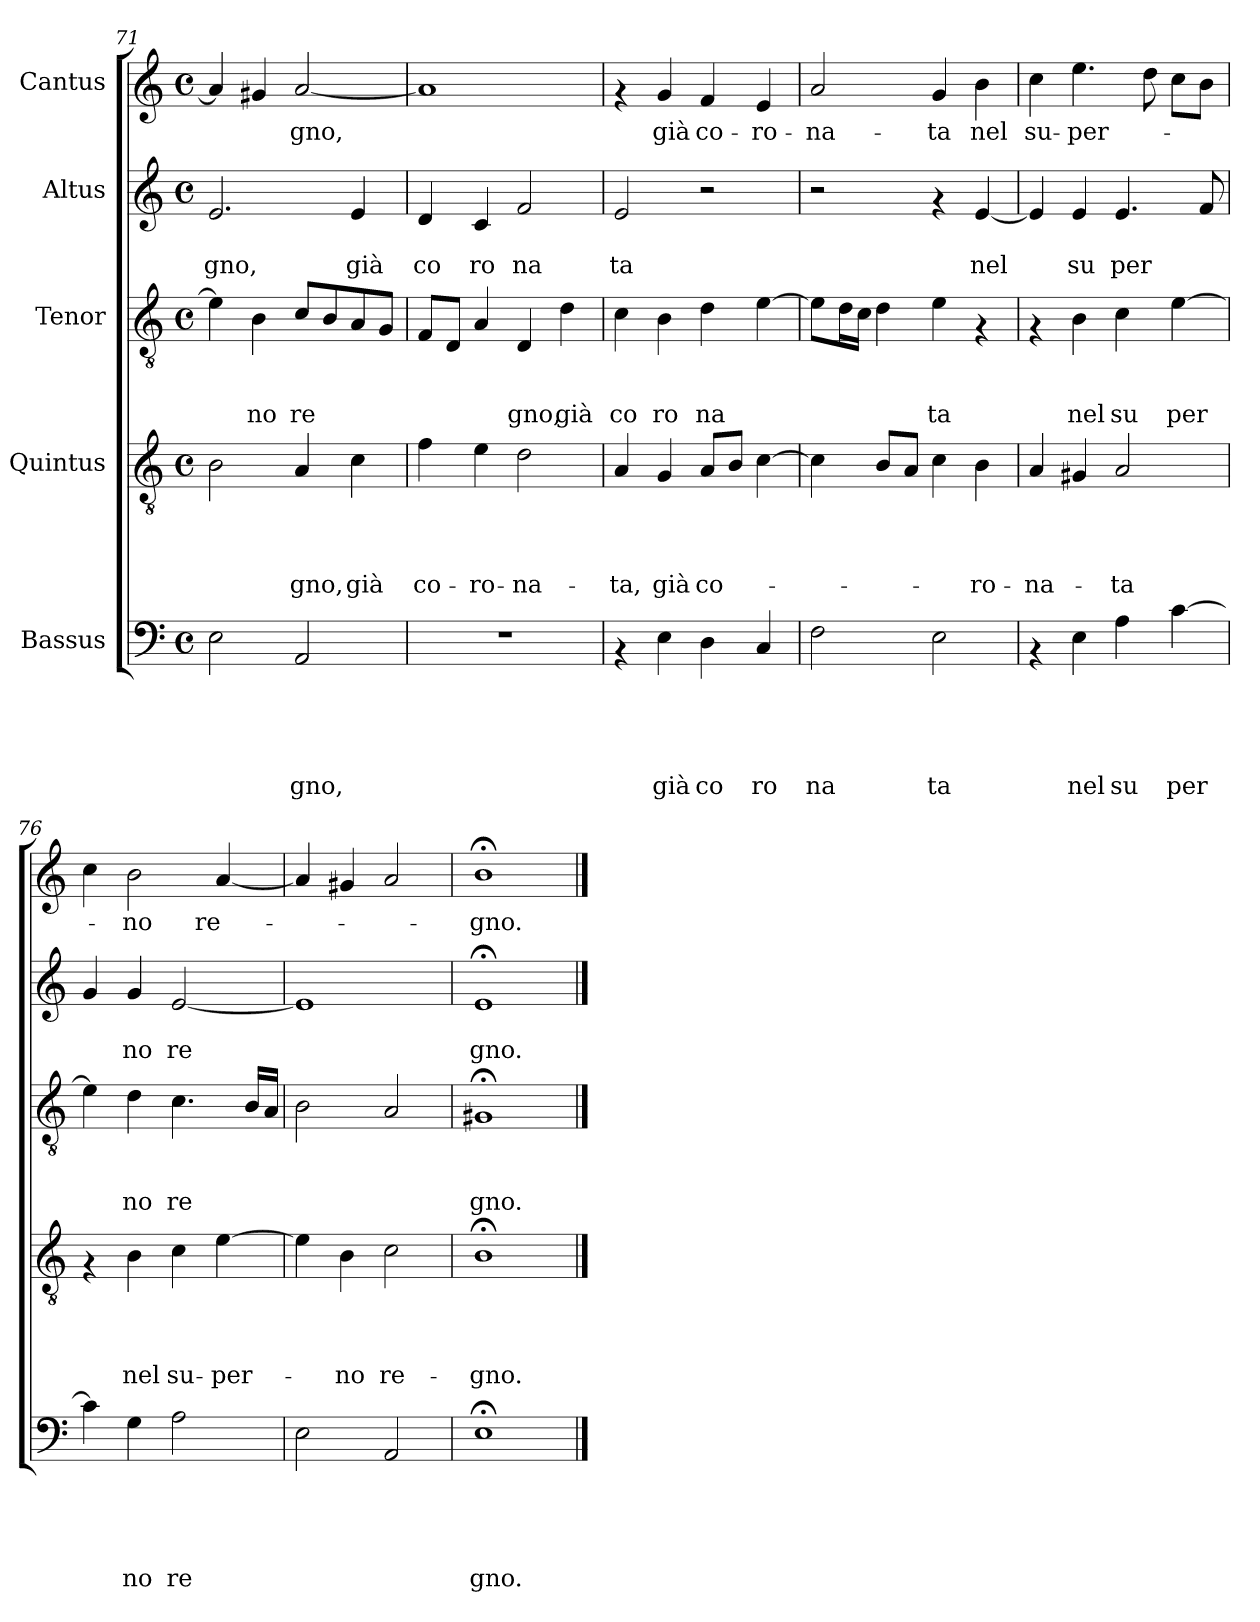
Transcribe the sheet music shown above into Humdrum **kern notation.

**kern	**text	**text	**text	**text	**text	**kern	**text	**text	**text	**text	**kern	**text	**text	**text	**kern	**text	**text	**kern	**text
*part5	*part5	*part5	*part5	*part5	*part5	*part4	*part4	*part4	*part4	*part4	*part3	*part3	*part3	*part3	*part2	*part2	*part2	*part1	*part1
*staff5	*staff5	*staff5	*staff5	*staff5	*staff5	*staff4	*staff4	*staff4	*staff4	*staff4	*staff3	*staff3	*staff3	*staff3	*staff2	*staff2	*staff2	*staff1	*staff1
*I"Bassus	*	*	*	*	*	*I"Quintus	*	*	*	*	*I"Tenor	*	*	*	*I"Altus	*	*	*I"Cantus	*
*clefF4	*	*	*	*	*	*clefGv2	*	*	*	*	*clefGv2	*	*	*	*clefG2	*	*	*clefG2	*
*k[]	*	*	*	*	*	*k[]	*	*	*	*	*k[]	*	*	*	*k[]	*	*	*k[]	*
*C:	*	*	*	*	*	*C:	*	*	*	*	*C:	*	*	*	*C:	*	*	*C:	*
*M4/4	*	*	*	*	*	*M4/4	*	*	*	*	*M4/4	*	*	*	*M4/4	*	*	*M4/4	*
*met(c)	*	*	*	*	*	*met(c)	*	*	*	*	*met(c)	*	*	*	*met(c)	*	*	*met(c)	*
=71	=71	=71	=71	=71	=71	=71	=71	=71	=71	=71	=71	=71	=71	=71	=71	=71	=71	=71	=71
!	!	!	!	!	!	!	!	!	!	!	!	!	!	!	!	!	!LO:LY:b	!	!
2E\	.	.	.	.	.	2B\	.	.	.	.	4e\]	.	.	.	2.e/	.	gno,	4a/]	.
!	!	!	!	!	!	!	!	!	!	!	!	!	!	!LO:LY:b	!	!	!	!	!
.	.	.	.	.	.	.	.	.	.	.	4B\	.	.	no	.	.	.	4g#X/	.
!	!	!	!	!	!LO:LY:b	!	!	!	!	!LO:LY:b	!	!	!	!LO:LY:b	!	!	!	!	!LO:LY:b
2AA/	.	.	.	.	gno,	4A/	.	.	.	-gno,	8c/L	.	.	re	.	.	.	[<2a/	-gno,
.	.	.	.	.	.	.	.	.	.	.	8B/	.	.	.	.	.	.	.	.
!	!	!	!	!	!	!	!	!	!	!LO:LY:b	!	!	!	!	!	!	!LO:LY:b	!	!
.	.	.	.	.	.	4c\	.	.	.	già	8A/	.	.	.	4e/	.	già	.	.
.	.	.	.	.	.	.	.	.	.	.	8G/J	.	.	.	.	.	.	.	.
!!LO:PB:g=z
=72	=72	=72	=72	=72	=72	=72	=72	=72	=72	=72	=72	=72	=72	=72	=72	=72	=72	=72	=72
!	!	!	!	!	!	!	!	!	!	!LO:LY:b	!	!	!	!	!	!	!LO:LY:b	!	!
1r	.	.	.	.	.	4f\	.	.	.	co-	8F/L	.	.	.	4d/	.	co	1a]	.
.	.	.	.	.	.	.	.	.	.	.	8D/J	.	.	.	.	.	.	.	.
!	!	!	!	!	!	!	!	!	!	!LO:LY:b	!	!	!	!	!	!	!LO:LY:b	!	!
.	.	.	.	.	.	4e\	.	.	.	-ro-	4A/	.	.	.	4c/	.	ro	.	.
!	!	!	!	!	!	!	!	!	!	!LO:LY:b	!	!	!	!LO:LY:b	!	!	!LO:LY:b	!	!
.	.	.	.	.	.	2d\	.	.	.	-na-	4D/	.	.	gno,	2f/	.	na	.	.
!	!	!	!	!	!	!	!	!	!	!	!	!	!	!LO:LY:b	!	!	!	!	!
.	.	.	.	.	.	.	.	.	.	.	4d\	.	.	già	.	.	.	.	.
=73	=73	=73	=73	=73	=73	=73	=73	=73	=73	=73	=73	=73	=73	=73	=73	=73	=73	=73	=73
!	!	!	!	!	!	!	!	!	!	!LO:LY:b	!	!	!	!LO:LY:b	!	!	!LO:LY:b	!	!
4rAA	.	.	.	.	.	4A/	.	.	.	-ta,	4c\	.	.	co	2e/	.	ta	4rf	.
!	!	!	!	!	!LO:LY:b	!	!	!	!	!LO:LY:b	!	!	!	!LO:LY:b	!	!	!	!	!LO:LY:b
4E\	.	.	.	.	già	4G/	.	.	.	già	4B\	.	.	ro	.	.	.	4g/	già
!	!	!	!	!	!LO:LY:b	!	!	!	!	!LO:LY:b	!	!	!	!LO:LY:b	!	!	!	!	!LO:LY:b
4D\	.	.	.	.	co	8A/L	.	.	.	co-	4d\	.	.	na	2r	.	.	4f/	co-
.	.	.	.	.	.	8B/J	.	.	.	.	.	.	.	.	.	.	.	.	.
!	!	!	!	!	!LO:LY:b	!	!	!	!	!	!	!	!	!	!	!	!	!	!LO:LY:b
4C/	.	.	.	.	ro	[>4c\	.	.	.	.	[>4e\	.	.	.	.	.	.	4e/	-ro-
=74	=74	=74	=74	=74	=74	=74	=74	=74	=74	=74	=74	=74	=74	=74	=74	=74	=74	=74	=74
!	!	!	!	!	!LO:LY:b	!	!	!	!	!	!	!	!	!	!	!	!	!	!LO:LY:b
2F\	.	.	.	.	na	4c\]	.	.	.	.	8e\L]	.	.	.	2r	.	.	2a/	-na-
.	.	.	.	.	.	.	.	.	.	.	16d\L	.	.	.	.	.	.	.	.
.	.	.	.	.	.	.	.	.	.	.	16c\JJ	.	.	.	.	.	.	.	.
.	.	.	.	.	.	8B/L	.	.	.	.	4d\	.	.	.	.	.	.	.	.
.	.	.	.	.	.	8A/J	.	.	.	.	.	.	.	.	.	.	.	.	.
!	!	!	!	!	!LO:LY:b	!	!	!	!	!	!	!	!	!LO:LY:b	!	!	!	!	!LO:LY:b
2E\	.	.	.	.	ta	4c\	.	.	.	.	4e\	.	.	ta	4rf	.	.	4g/	-ta
!	!	!	!	!	!	!	!	!	!	!LO:LY:b	!	!	!	!	!	!	!LO:LY:b	!	!LO:LY:b
.	.	.	.	.	.	4B\	.	.	.	-ro-	4rF	.	.	.	[<4e/	.	nel	4b\	nel
=75	=75	=75	=75	=75	=75	=75	=75	=75	=75	=75	=75	=75	=75	=75	=75	=75	=75	=75	=75
!	!	!	!	!	!	!	!	!	!	!LO:LY:b	!	!	!	!	!	!	!	!	!LO:LY:b
4rAA	.	.	.	.	.	4A/	.	.	.	-na-	4rF	.	.	.	4e/]	.	.	4cc\	su-
!	!	!	!	!	!LO:LY:b	!	!	!	!	!	!	!	!	!LO:LY:b	!	!	!LO:LY:b	!	!LO:LY:b
4E\	.	.	.	.	nel	4G#X/	.	.	.	.	4B\	.	.	nel	4e/	.	su	4.ee\	-per-
!	!	!	!	!	!LO:LY:b	!	!	!	!	!LO:LY:b	!	!	!	!LO:LY:b	!	!	!LO:LY:b	!	!
4A\	.	.	.	.	su	2A/	.	.	.	-ta	4c\	.	.	su	4.e/	.	per	.	.
.	.	.	.	.	.	.	.	.	.	.	.	.	.	.	.	.	.	8dd\	.
!	!	!	!	!	!LO:LY:b	!	!	!	!	!	!	!	!	!LO:LY:b	!	!	!	!	!
[>4c\	.	.	.	.	per	.	.	.	.	.	[>4e\	.	.	per	.	.	.	8cc\L	.
.	.	.	.	.	.	.	.	.	.	.	.	.	.	.	8f/	.	.	8b\J	.
=76	=76	=76	=76	=76	=76	=76	=76	=76	=76	=76	=76	=76	=76	=76	=76	=76	=76	=76	=76
4c\]	.	.	.	.	.	4rF	.	.	.	.	4e\]	.	.	.	4g/	.	.	4cc\	.
!	!	!	!	!	!LO:LY:b	!	!	!	!	!LO:LY:b	!	!	!	!LO:LY:b	!	!	!LO:LY:b	!	!LO:LY:b
4G\	.	.	.	.	no	4B\	.	.	.	nel	4d\	.	.	no	4g/	.	no	2b\	-no
!	!	!	!	!	!LO:LY:b	!	!	!	!	!LO:LY:b	!	!	!	!LO:LY:b	!	!	!LO:LY:b	!	!
2A\	.	.	.	.	re	4c\	.	.	.	su-	4.c\	.	.	re	[<2e/	.	re	.	.
!	!	!	!	!	!	!	!	!	!	!LO:LY:b	!	!	!	!	!	!	!	!	!LO:LY:b
.	.	.	.	.	.	[>4e\	.	.	.	-per-	.	.	.	.	.	.	.	[<4a/	re-
.	.	.	.	.	.	.	.	.	.	.	16B/LL	.	.	.	.	.	.	.	.
.	.	.	.	.	.	.	.	.	.	.	16A/JJ	.	.	.	.	.	.	.	.
=77	=77	=77	=77	=77	=77	=77	=77	=77	=77	=77	=77	=77	=77	=77	=77	=77	=77	=77	=77
2E\	.	.	.	.	.	4e\]	.	.	.	.	2B\	.	.	.	1e]	.	.	4a/]	.
!	!	!	!	!	!	!	!	!	!	!LO:LY:b	!	!	!	!	!	!	!	!	!
.	.	.	.	.	.	4B\	.	.	.	-no	.	.	.	.	.	.	.	4g#X/	.
!	!	!	!	!	!	!	!	!	!	!LO:LY:b	!	!	!	!	!	!	!	!	!
2AA/	.	.	.	.	.	2c\	.	.	.	re-	2A/	.	.	.	.	.	.	2a/	.
=78	=78	=78	=78	=78	=78	=78	=78	=78	=78	=78	=78	=78	=78	=78	=78	=78	=78	=78	=78
!	!	!	!	!	!LO:LY:b	!	!	!	!	!LO:LY:b	!	!	!	!LO:LY:b	!	!	!LO:LY:b	!	!LO:LY:b
1E;<	.	.	.	.	gno.	1B;<	.	.	.	-gno.	1G#X;	.	.	gno.	1e;	.	gno.	1b;<	-gno.
==	==	==	==	==	==	==	==	==	==	==	==	==	==	==	==	==	==	==	==
*-	*-	*-	*-	*-	*-	*-	*-	*-	*-	*-	*-	*-	*-	*-	*-	*-	*-	*-	*-
